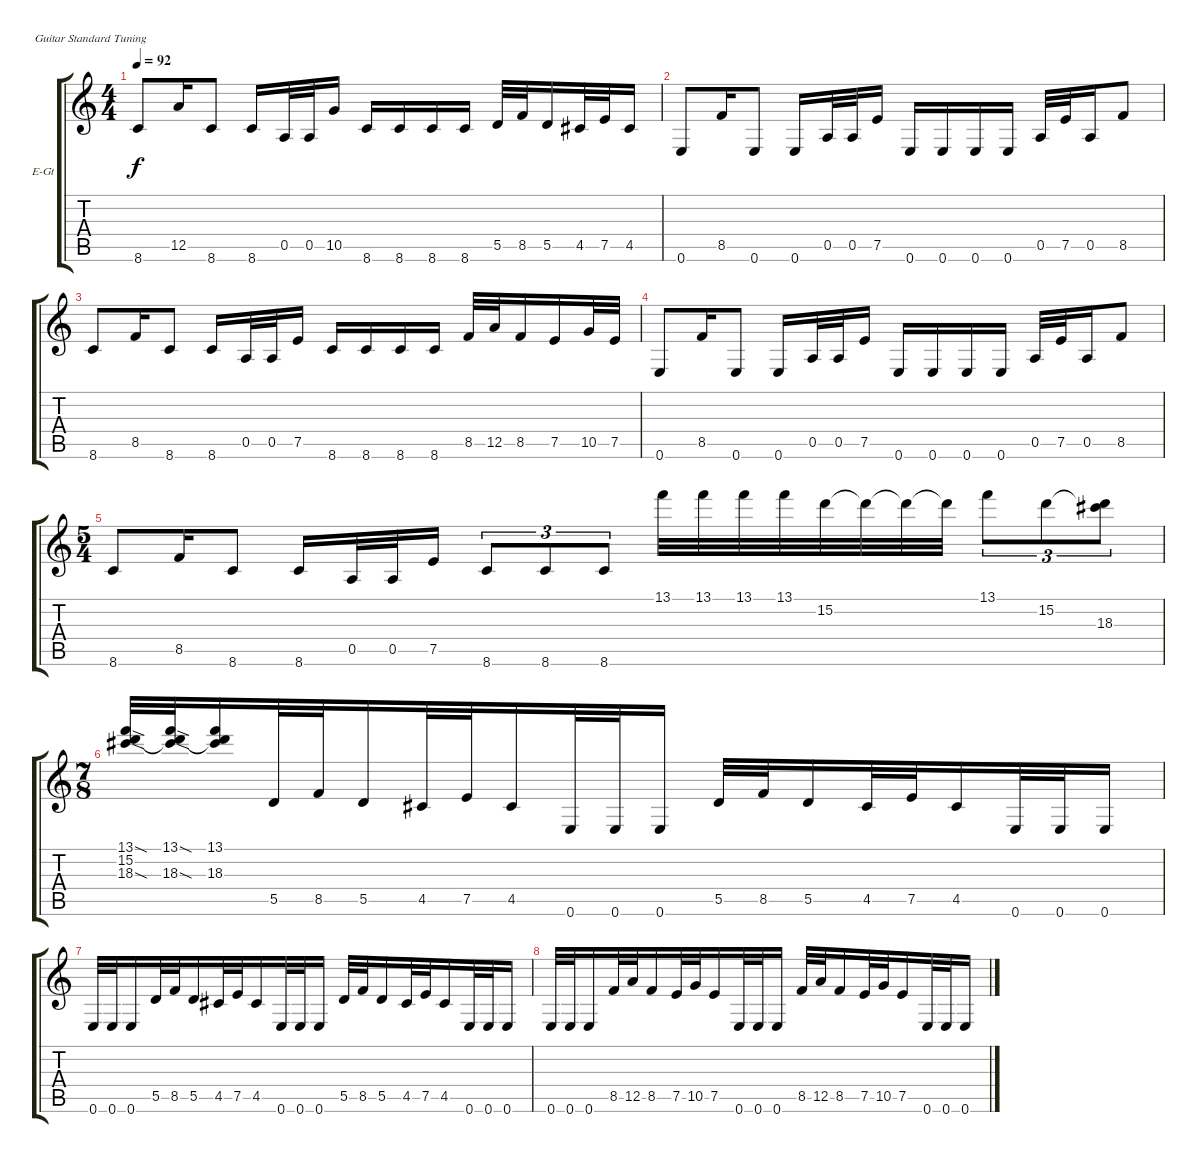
\defaultSystemsLayout 4
\bracketExtendMode groupsimilarinstruments
\firstSystemTrackNameOrientation horizontal
\otherSystemsTrackNameOrientation horizontal
\track ("Distortion 2" "E-Gt") {instrument distortionguitar}
\staff {score tabs}
\tuning (E4 B3 G3 D3 A2 E2)
\ts (4 4)
\tempo 92
\clef g2
\ks c
8.6.8{dy f} 12.5.16 8.6.8 8.6.16 0.5.32 0.5.32 10.5.16 8.6.16 8.6.16 8.6.16 8.6.16 5.5.32 8.5.32 5.5.16 4.5.32 7.5.32 4.5.16 |
0.6.8 8.5.16 0.6.8 0.6.16 0.5.32 0.5.32 7.5.16 0.6.16 0.6.16 0.6.16 0.6.16 0.5.32 7.5.32 0.5.16 8.5.8 |
8.6.8 8.5.16 8.6.8 8.6.16 0.5.32 0.5.32 7.5.16 8.6.16 8.6.16 8.6.16 8.6.16 8.5.32 12.5.32 8.5.16 7.5.16 10.5.32 7.5.32 |
0.6.8 8.5.16 0.6.8 0.6.16 0.5.32 0.5.32 7.5.16 0.6.16 0.6.16 0.6.16 0.6.16 0.5.32 7.5.32 0.5.16 8.5.8 |
\ts (5 4)
8.6.8 8.5.16 8.6.8 8.6.16 0.5.32 0.5.32 7.5.16 8.6.8{tu (3 2)} 8.6.8{tu (3 2)} 8.6.8{tu (3 2)} 13.1.32 13.1.32 13.1.32 13.1.32 15.2.32 15.2{t}.32 15.2{t}.32 15.2{t}.32 13.1.8{tu (3 2)} 15.2.8{tu (3 2)} (18.3 15.2{t}).8{tu (3 2)} |
\ts (7 8)
(13.1{sod} 15.2 18.3{sod}).32 (13.1{sod} 15.2{t} 18.3{sod}).32 (13.1 15.2{t} 18.3).16 5.5.32 8.5.32 5.5.16 4.5.32 7.5.32 4.5.16 0.6.32 0.6.32 0.6.16 5.5.32 8.5.32 5.5.16 4.5.32 7.5.32 4.5.16 0.6.32 0.6.32 0.6.16 |
0.6.32 0.6.32 0.6.16 5.5.32 8.5.32 5.5.16 4.5.32 7.5.32 4.5.16 0.6.32 0.6.32 0.6.16 5.5.32 8.5.32 5.5.16 4.5.32 7.5.32 4.5.16 0.6.32 0.6.32 0.6.16 |
0.6.32 0.6.32 0.6.16 8.5.32 12.5.32 8.5.16 7.5.32 10.5.32 7.5.16 0.6.32 0.6.32 0.6.16 8.5.32 12.5.32 8.5.16 7.5.32 10.5.32 7.5.16 0.6.32 0.6.32 0.6.16
